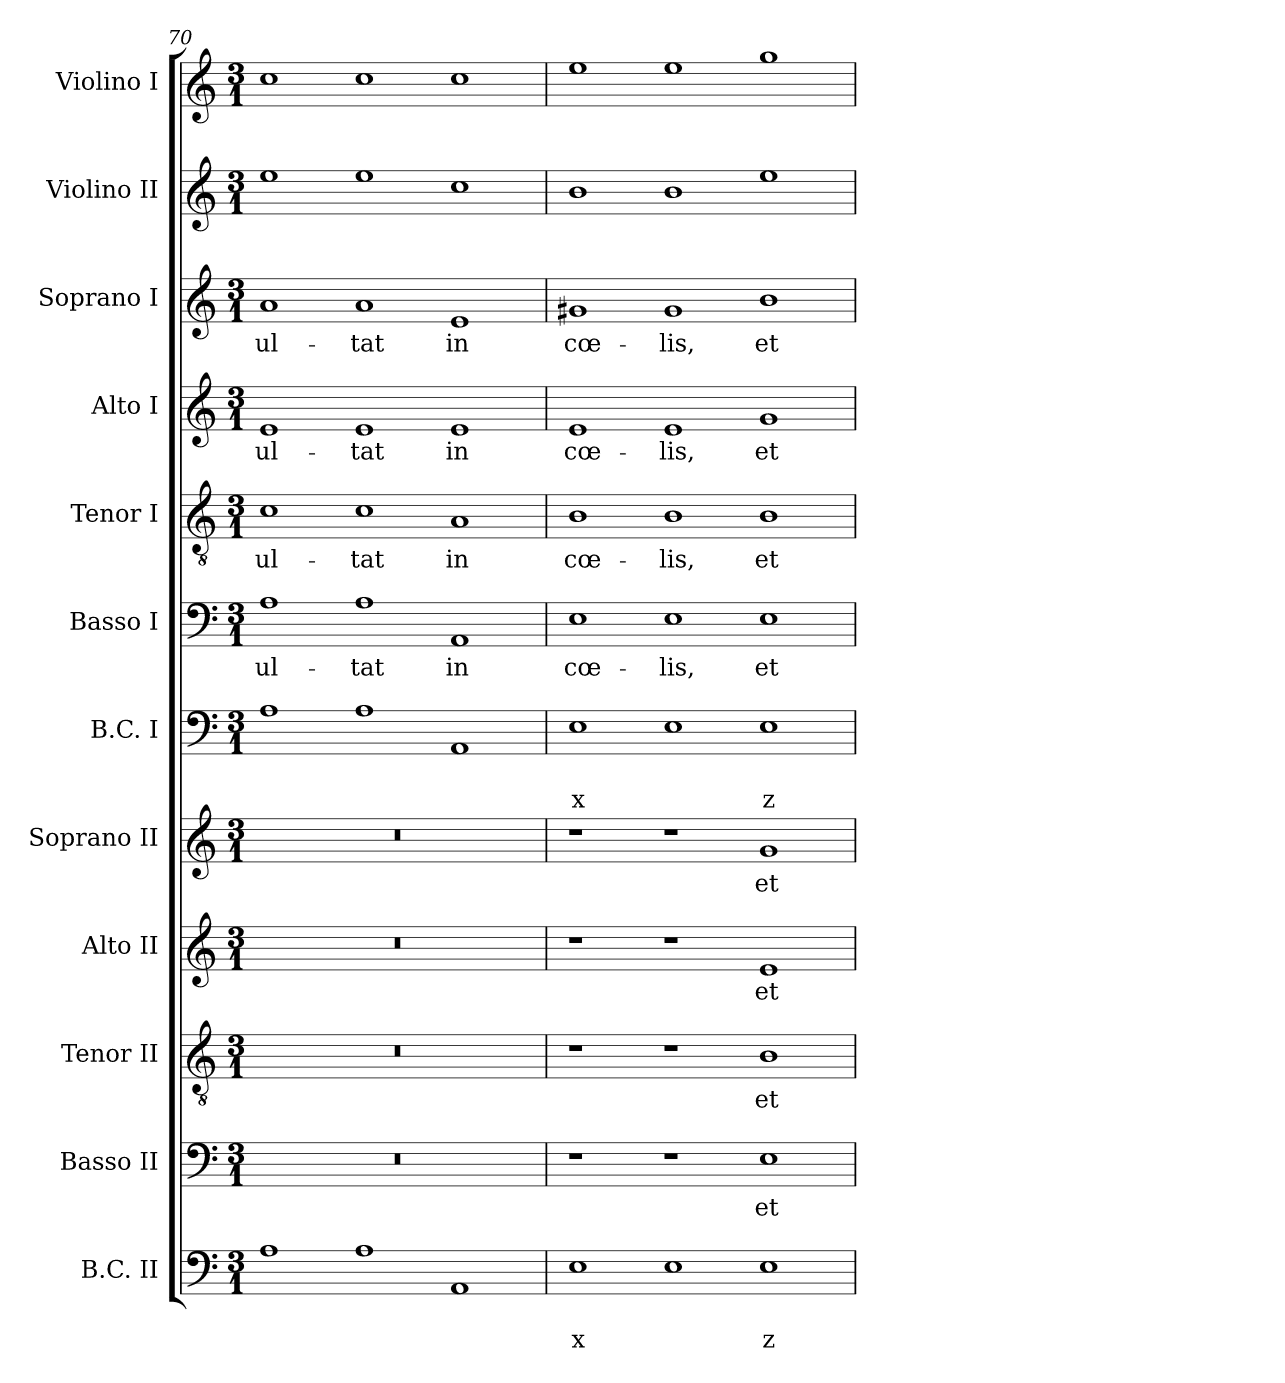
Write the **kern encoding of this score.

**kern	**text	**text	**kern	**text	**kern	**text	**kern	**text	**kern	**text	**kern	**text	**text	**kern	**text	**kern	**text	**kern	**text	**kern	**text	**kern	**kern
*part12	*part12	*part12	*part11	*part11	*part10	*part10	*part9	*part9	*part8	*part8	*part7	*part7	*part7	*part6	*part6	*part5	*part5	*part4	*part4	*part3	*part3	*part2	*part1
*staff12	*staff12	*staff12	*staff11	*staff11	*staff10	*staff10	*staff9	*staff9	*staff8	*staff8	*staff7	*staff7	*staff7	*staff6	*staff6	*staff5	*staff5	*staff4	*staff4	*staff3	*staff3	*staff2	*staff1
*I"B.C. II	*	*	*I"Basso II	*	*I"Tenor II	*	*I"Alto II	*	*I"Soprano II	*	*I"B.C. I	*	*	*I"Basso I	*	*I"Tenor I	*	*I"Alto I	*	*I"Soprano I	*	*I"Violino II	*I"Violino I
*I'BC2	*	*	*I'B 2	*	*I'T 2	*	*I'A 2	*	*I'S 2	*	*I'BC1	*	*	*I'B 1	*	*I'T 1	*	*I'A 1	*	*I'S 1	*	*I'Vln. II	*I'Vln. I
*clefF4	*	*	*clefF4	*	*clefGv2	*	*clefG2	*	*clefG2	*	*clefF4	*	*	*clefF4	*	*clefGv2	*	*clefG2	*	*clefG2	*	*clefG2	*clefG2
*k[]	*	*	*k[]	*	*k[]	*	*k[]	*	*k[]	*	*k[]	*	*	*k[]	*	*k[]	*	*k[]	*	*k[]	*	*k[]	*k[]
*C:	*	*	*C:	*	*C:	*	*C:	*	*C:	*	*C:	*	*	*C:	*	*C:	*	*C:	*	*C:	*	*C:	*C:
*M3/1	*	*	*M3/1	*	*M3/1	*	*M3/1	*	*M3/1	*	*M3/1	*	*	*M3/1	*	*M3/1	*	*M3/1	*	*M3/1	*	*M3/1	*M3/1
=70	=70	=70	=70	=70	=70	=70	=70	=70	=70	=70	=70	=70	=70	=70	=70	=70	=70	=70	=70	=70	=70	=70	=70
!	!	!	!	!	!	!	!	!	!	!	!	!	!	!	!LO:LY:b	!	!	!	!	!	!	!	!
!	!	!	!	!	!	!	!	!	!	!	!	!	!	!	!	!	!LO:LY:b	!	!	!	!	!	!
!	!	!	!	!	!	!	!	!	!	!	!	!	!	!	!	!	!	!	!LO:LY:b	!	!	!	!
!	!	!	!	!	!	!	!	!	!	!	!	!	!	!	!	!	!	!	!	!	!LO:LY:b	!	!
1A	.	.	0.r	.	0.r	.	0.r	.	0.r	.	1A	.	.	1A	-ul-	1c	-ul-	1e	-ul-	1a	-ul-	1ee	1cc
!	!	!	!	!	!	!	!	!	!	!	!	!	!	!	!LO:LY:b	!	!	!	!	!	!	!	!
!	!	!	!	!	!	!	!	!	!	!	!	!	!	!	!	!	!LO:LY:b	!	!	!	!	!	!
!	!	!	!	!	!	!	!	!	!	!	!	!	!	!	!	!	!	!	!LO:LY:b	!	!	!	!
!	!	!	!	!	!	!	!	!	!	!	!	!	!	!	!	!	!	!	!	!	!LO:LY:b	!	!
1A	.	.	.	.	.	.	.	.	.	.	1A	.	.	1A	-tat	1c	-tat	1e	-tat	1a	-tat	1ee	1cc
!	!	!	!	!	!	!	!	!	!	!	!	!	!	!	!LO:LY:b	!	!	!	!	!	!	!	!
!	!	!	!	!	!	!	!	!	!	!	!	!	!	!	!	!	!LO:LY:b	!	!	!	!	!	!
!	!	!	!	!	!	!	!	!	!	!	!	!	!	!	!	!	!	!	!LO:LY:b	!	!	!	!
!	!	!	!	!	!	!	!	!	!	!	!	!	!	!	!	!	!	!	!	!	!LO:LY:b	!	!
1AA	.	.	.	.	.	.	.	.	.	.	1AA	.	.	1AA	in	1A	in	1e	in	1e	in	1cc	1cc
!!LO:PB:g=z
=71	=71	=71	=71	=71	=71	=71	=71	=71	=71	=71	=71	=71	=71	=71	=71	=71	=71	=71	=71	=71	=71	=71	=71
!	!	!LO:LY:b	!	!	!	!	!	!	!	!	!	!	!	!	!	!	!	!	!	!	!	!	!
!	!	!	!	!	!	!	!	!	!	!	!	!	!LO:LY:b	!	!	!	!	!	!	!	!	!	!
!	!	!	!	!	!	!	!	!	!	!	!	!	!	!	!LO:LY:b	!	!	!	!	!	!	!	!
!	!	!	!	!	!	!	!	!	!	!	!	!	!	!	!	!	!LO:LY:b	!	!	!	!	!	!
!	!	!	!	!	!	!	!	!	!	!	!	!	!	!	!	!	!	!	!LO:LY:b	!	!	!	!
!	!	!	!	!	!	!	!	!	!	!	!	!	!	!	!	!	!	!	!	!	!LO:LY:b	!	!
1E	.	x	1r	.	1r	.	1r	.	1r	.	1E	.	x	1E	cœ-	1B	cœ-	1e	cœ-	1g#X	cœ-	1b	1ee
!	!	!	!	!	!	!	!	!	!	!	!	!	!	!	!LO:LY:b	!	!	!	!	!	!	!	!
!	!	!	!	!	!	!	!	!	!	!	!	!	!	!	!	!	!LO:LY:b	!	!	!	!	!	!
!	!	!	!	!	!	!	!	!	!	!	!	!	!	!	!	!	!	!	!LO:LY:b	!	!	!	!
!	!	!	!	!	!	!	!	!	!	!	!	!	!	!	!	!	!	!	!	!	!LO:LY:b	!	!
1E	.	.	1r	.	1r	.	1r	.	1r	.	1E	.	.	1E	-lis,	1B	-lis,	1e	-lis,	1g#	-lis,	1b	1ee
!	!	!LO:LY:b	!	!	!	!	!	!	!	!	!	!	!	!	!	!	!	!	!	!	!	!	!
!	!	!	!	!LO:LY:b	!	!	!	!	!	!	!	!	!	!	!	!	!	!	!	!	!	!	!
!	!	!	!	!	!	!LO:LY:b	!	!	!	!	!	!	!	!	!	!	!	!	!	!	!	!	!
!	!	!	!	!	!	!	!	!LO:LY:b	!	!	!	!	!	!	!	!	!	!	!	!	!	!	!
!	!	!	!	!	!	!	!	!	!	!LO:LY:b	!	!	!	!	!	!	!	!	!	!	!	!	!
!	!	!	!	!	!	!	!	!	!	!	!	!	!LO:LY:b	!	!	!	!	!	!	!	!	!	!
!	!	!	!	!	!	!	!	!	!	!	!	!	!	!	!LO:LY:b	!	!	!	!	!	!	!	!
!	!	!	!	!	!	!	!	!	!	!	!	!	!	!	!	!	!LO:LY:b	!	!	!	!	!	!
!	!	!	!	!	!	!	!	!	!	!	!	!	!	!	!	!	!	!	!LO:LY:b	!	!	!	!
!	!	!	!	!	!	!	!	!	!	!	!	!	!	!	!	!	!	!	!	!	!LO:LY:b	!	!
1E	.	z	1E	et	1B	et	1e	et	1g	et	1E	.	z	1E	et	1B	et	1g	et	1b	et	1ee	1gg
=	=	=	=	=	=	=	=	=	=	=	=	=	=	=	=	=	=	=	=	=	=	=	=
*-	*-	*-	*-	*-	*-	*-	*-	*-	*-	*-	*-	*-	*-	*-	*-	*-	*-	*-	*-	*-	*-	*-	*-
